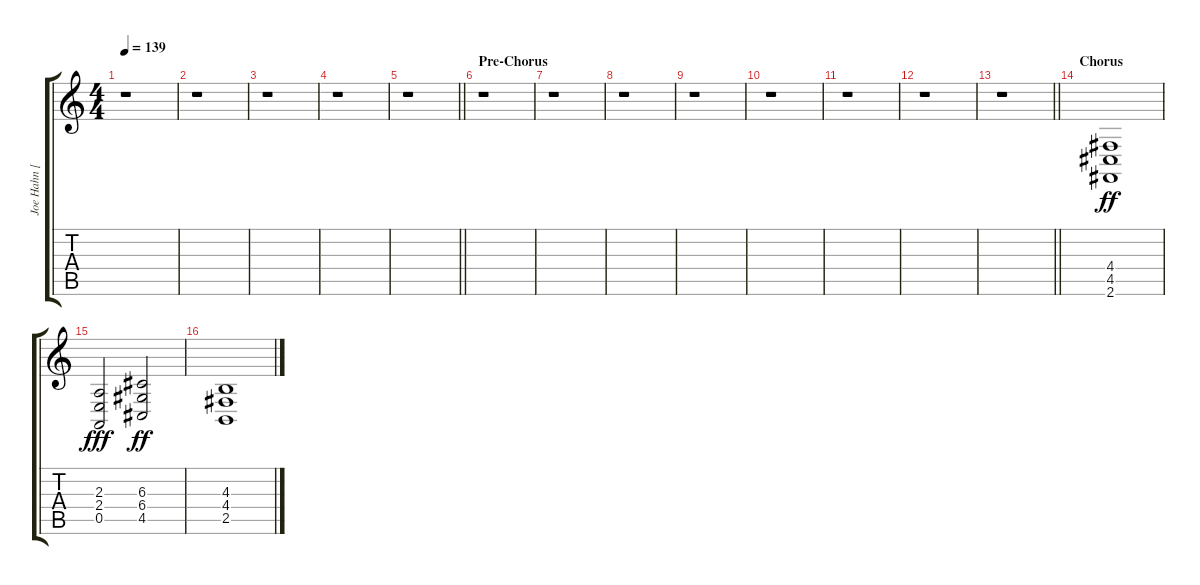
\track ("Joe Hahn [Piano Sample]" "Joe Hahn [") {instrument acousticgrandpiano}
\staff {score tabs}
\tuning (E4 B3 G3 D3 A2 E2) {hide}
\ts (4 4)
\tempo 139
\clef g2
\ks c
r.1{dy fff} |
r.1 |
r.1 |
r.1 |
\barLineRight lightlight
r.1 |
\section ("" "Pre-Chorus")
r.1 |
r.1 |
r.1 |
r.1 |
r.1 |
r.1 |
r.1 |
\barLineRight lightlight
r.1 |
\section ("" "Chorus")
(4.4 4.5 2.6).1{dy ff} |
(2.3 2.4 0.5).2{dy fff} (6.3 6.4 4.5).2{dy ff} |
(4.3 4.4 2.5).1
